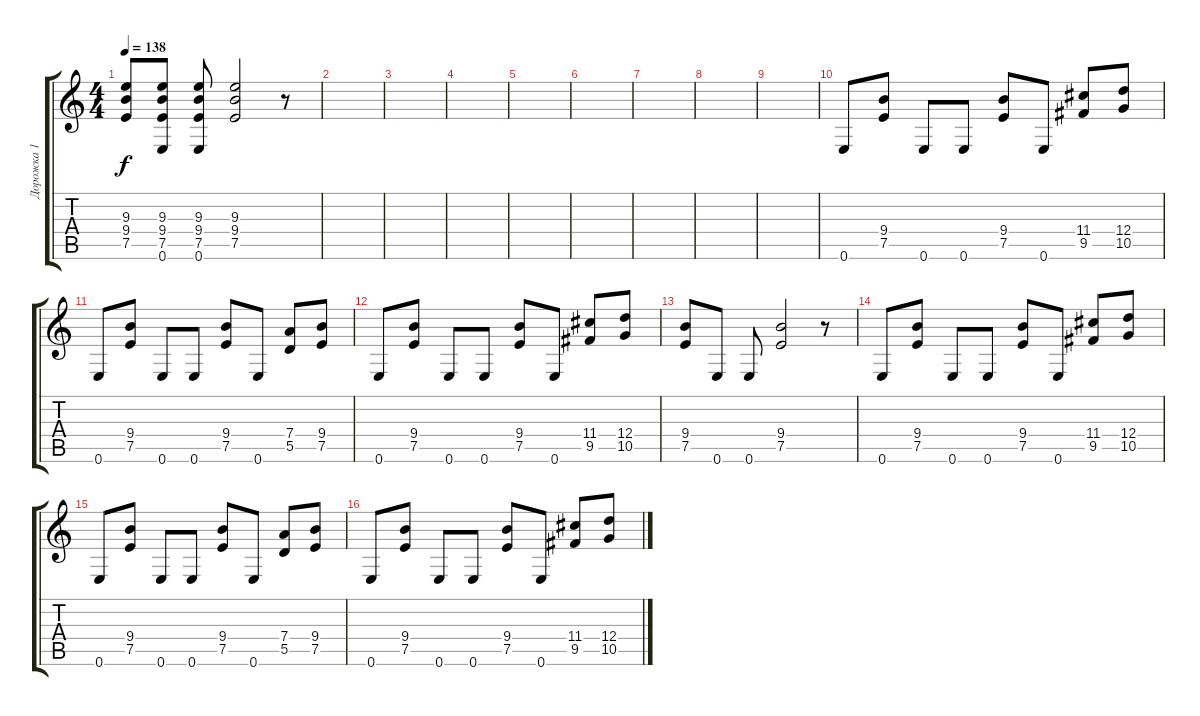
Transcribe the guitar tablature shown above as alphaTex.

\track ("Дорожка 1" "Дорожка 1") {instrument electricguitarjazz}
\staff {score tabs}
\tuning (E4 B3 G3 D3 A2 E2) {hide}
\ts (4 4)
\tempo 138
\clef g2
\ks c
(9.3 9.4 7.5).8{dy f} (9.3 9.4 7.5 0.6).8 (9.3 9.4 7.5 0.6).8 (9.3 9.4 7.5).2 r.8 |
|
|
|
|
|
|
|
|
0.6.8 (9.4 7.5).8 0.6.8 0.6.8 (9.4 7.5).8 0.6.8 (11.4 9.5).8 (12.4 10.5).8 |
0.6.8 (9.4 7.5).8 0.6.8 0.6.8 (9.4 7.5).8 0.6.8 (7.4 5.5).8 (9.4 7.5).8 |
0.6.8 (9.4 7.5).8 0.6.8 0.6.8 (9.4 7.5).8 0.6.8 (11.4 9.5).8 (12.4 10.5).8 |
(9.4 7.5).8 0.6.8 0.6.8 (9.4 7.5).2 r.8 |
0.6.8 (9.4 7.5).8 0.6.8 0.6.8 (9.4 7.5).8 0.6.8 (11.4 9.5).8 (12.4 10.5).8 |
0.6.8 (9.4 7.5).8 0.6.8 0.6.8 (9.4 7.5).8 0.6.8 (7.4 5.5).8 (9.4 7.5).8 |
0.6.8 (9.4 7.5).8 0.6.8 0.6.8 (9.4 7.5).8 0.6.8 (11.4 9.5).8 (12.4 10.5).8
